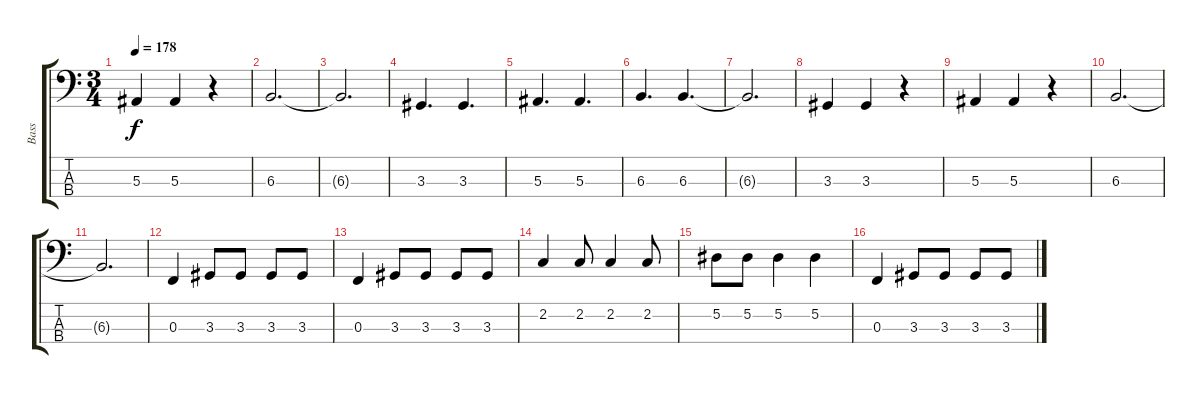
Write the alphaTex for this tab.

\track ("Bass" "Bass") {instrument slapbass1}
\staff {score tabs}
\tuning (Eb2 Bb1 F1 C1) {hide}
\ts (3 4)
\tempo 178
\clef f4
\ks c
5.3.4{dy f} 5.3.4 r.4 |
6.3.2{d} |
6.3{t}.2{d} |
3.3.4{d} 3.3.4{d} |
5.3.4{d} 5.3.4{d} |
6.3.4{d} 6.3.4{d} |
6.3{t}.2{d} |
3.3.4 3.3.4 r.4 |
5.3.4 5.3.4 r.4 |
6.3.2{d} |
6.3{t}.2{d} |
0.3.4 3.3.8 3.3.8 3.3.8 3.3.8 |
0.3.4 3.3.8 3.3.8 3.3.8 3.3.8 |
2.2.4 2.2.8 2.2.4 2.2.8 |
5.2.8 5.2.8 5.2.4 5.2.4 |
0.3.4 3.3.8 3.3.8 3.3.8 3.3.8
